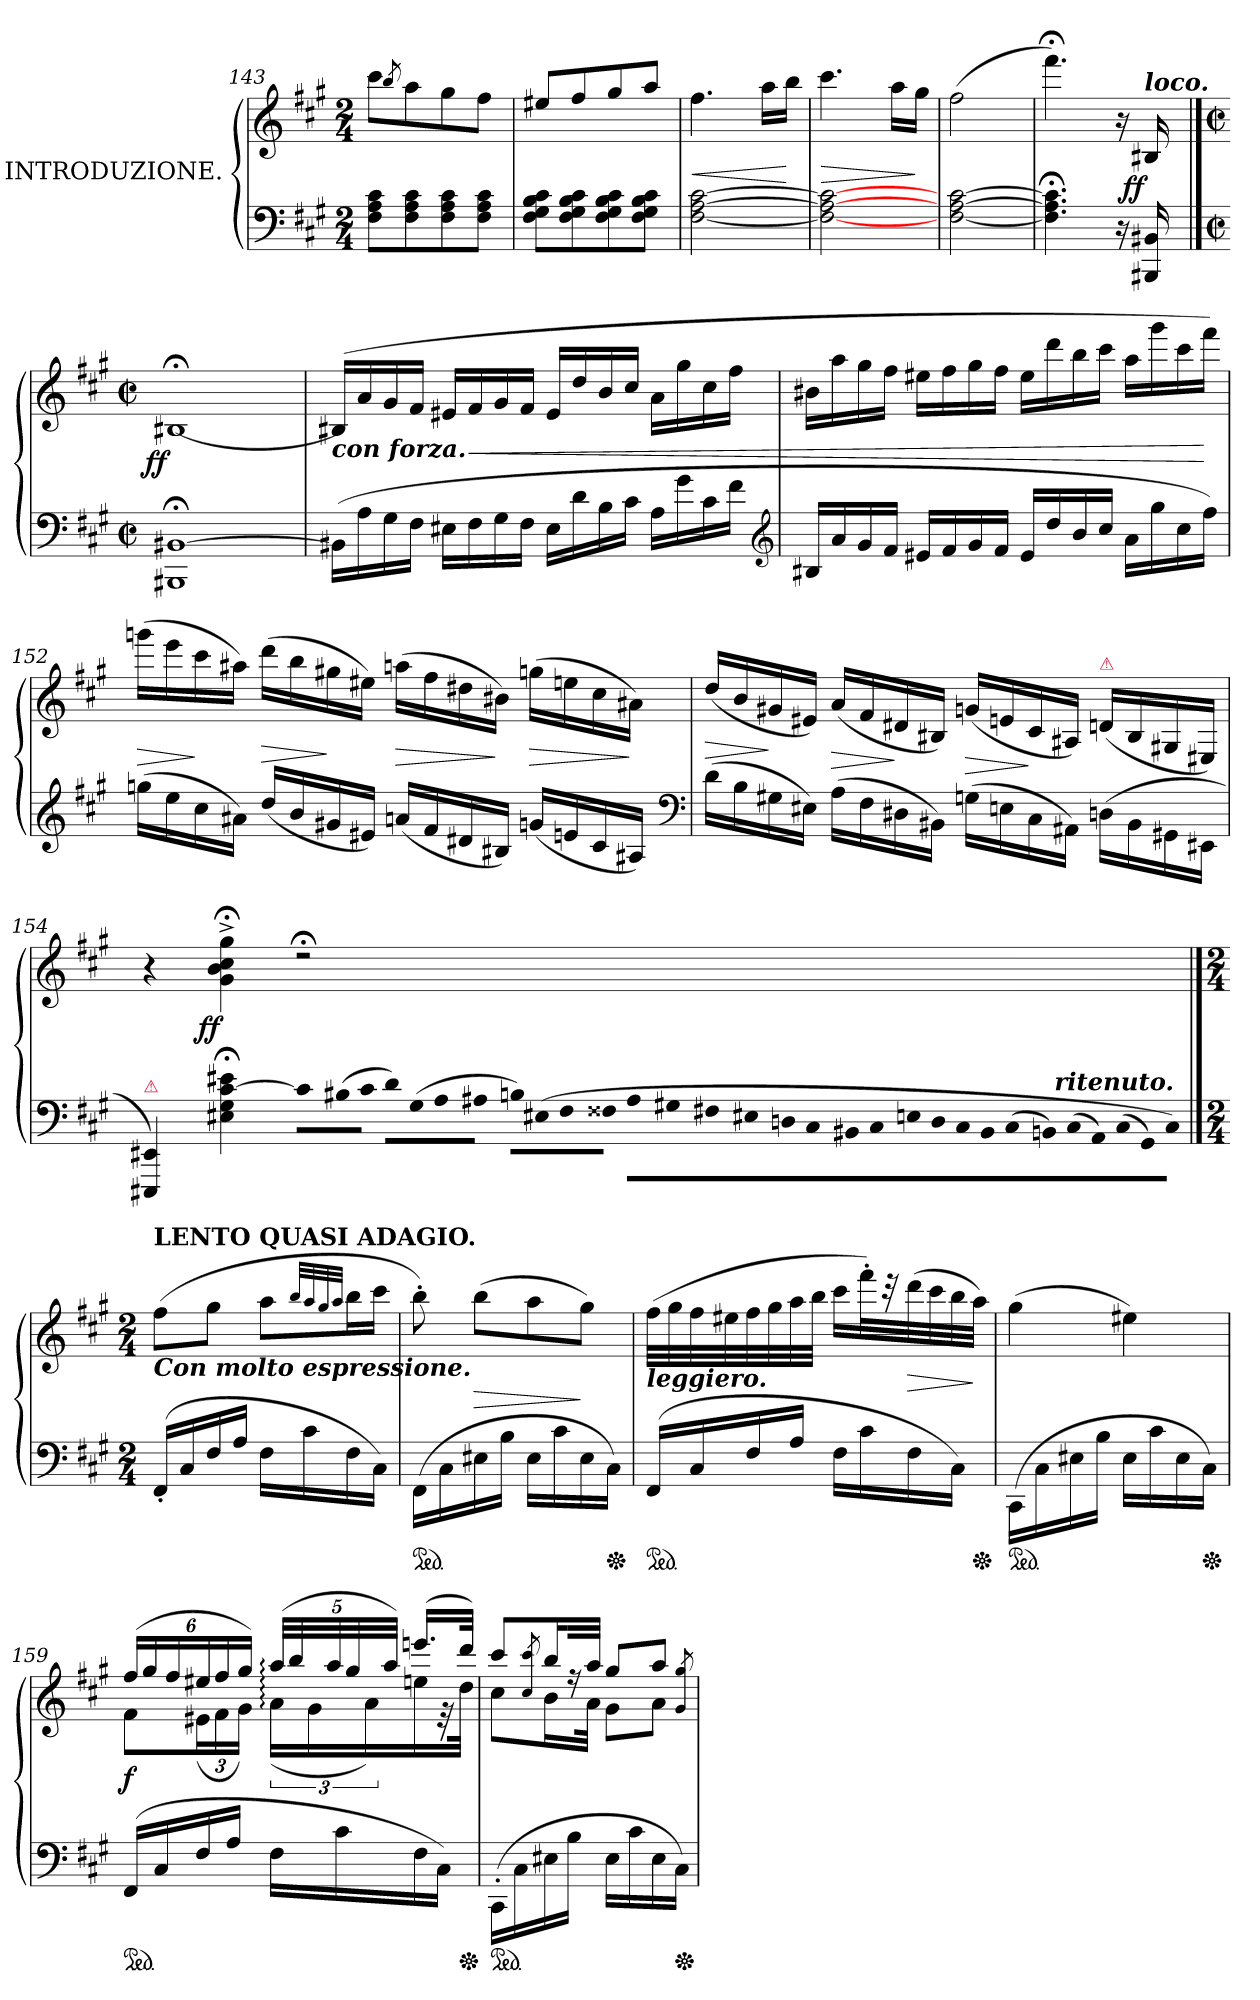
**kern	**kern	**dynam
*part1	*part1	*part1
*staff2	*staff1	*staff1/2
*I"INTRODUZIONE.	*	*
*clefF4	*clefG2	*
*k[f#c#g#]	*k[f#c#g#]	*
*A:	*A:	*
*M2/4	*M2/4	*
=143	=143	=143
8F#!\ 8A!\ 8c#!\L	8ccc#!\L	.
.	8qbb!/	.
8F#!\ 8A!\ 8c#!\	8aa!\	.
8F#! 8A! 8c#!	8gg#!	.
8F#! 8A! 8c#!J	8ff#!J	.
=144	=144	=144
8F#!\ 8G#!\ 8B!\ 8c#!\L	8ee#X!/L	.
8F#!\ 8G#!\ 8B!\ 8c#!\	8ff#!/	.
8F#! 8G#! 8B! 8c#!	8gg#!	.
8F#! 8G#! 8B! 8c#!J	8aa!J	.
=145	=145	=145
[>2F#! [>2A! [>2c#!	4.ff#!	<
.	16aa!LL	.
.	16bb!JJ	[
=146	=146	=146
2F#!_> 2A!_> 2c#!_>	4.ccc#!\	>
.	16aa!LL	.
.	16gg#!JJ	]
=147	=147	=147
[2F#! [2A! [2c#!	(>2ff#!	.
=148	=148	=148
4.F#!];< 4.A!];< 4.c#!];<	4.fff#;<!\)	.
16r	16r	.
!	!LO:TX:a:Bi:t=loco.	!
!	!	!LO:DY:rj
16BBB#X/ 16BB#X/	16B#X	ff
==149	==149	==149
*M2/2	*M2/2	*
*met(c|)	*met(c|)	*
*	*MM168	*
!	!	!LO:DY:rj
1BBB#X;< [1BB#X;<	[1B#X;<	ff
=150	=150	=150
!	!LO:TX:b:Bi:t=con forza.	!
(<16BB#XLL]	(>16B#XLL]	.
16A	16a	.
16G#	16g#	.
16F#JJ	16f#JJ	.
16E#XLL	16e#XLL	.
16F#	16f#	<
16G#	16g#	.
16F#JJ	16f#JJ	.
16E#LL	16e#LL	.
16d	16dd	.
16B	16b	.
16c#JJ	16cc#JJ	.
16ALL	16a\LL	.
16g#	16gg#\	.
16c#	16cc#\	.
16f#JJ	16ff#JJ	.
*clefG2	*	*
=151	=151	=151
16B#XLL	16b#XLL	.
16a	16aa	.
16g#	16gg#	.
16f#JJ	16ff#JJ	.
16e#XLL	16ee#XLL	.
16f#	16ff#	.
16g#	16gg#	.
16f#JJ	16ff#JJ	.
16e#LL	16ee#LL	.
16dd	16ddd	.
16b	16bb	.
16cc#JJ	16ccc#JJ	.
16aLL	16aaLL	.
16gg#	16ggg#	.
16cc#	16ccc#	.
16ff#JJ)	16fff#JJ)	[
=152	=152	=152
(>16ggnLL	(>16gggnLL	>
16ee	16eee	.
16cc#	16ccc#	]
16a#XJJ)	16aa#XJJ)	.
(<16ddLL	(>16dddLL	>
16b	16bb	.
16g#X	16gg#X	]
16e#XJJ)	16ee#XJJ)	.
(<16anLL	(>16aanLL	>
16f#	16ff#	.
16d#X	16dd#X	.
16B#XJJ)	16b#XJJ)	]
(<16gnLL	(>16ggnLL	>
16en	16een	.
16c#	16cc#	.
16A#XJJ)	16a#XJJ)	]
*clefF4	*	*
=153	=153	=153
(>16dLL	(>16ddLL	>
16B	16b	.
16G#X	16g#X	]
16E#XJJ)	16e#XJJ)	.
(>16ALL	(>16aLL	>
16F#	16f#	.
16D#X	16d#X	]
16BB#XJJ)	16B#XJJ)	.
(>16GnLL	(>16gnLL	>
16En	16en	.
16C#	16c#	]
16AA#XJJ)	16A#XJJ)	.
!	!LO:TX:a:color=crimson:t=⚠	!
(>16Dn\LL	(>16dn\LL	.
16BB#	16B#/	.
16GG#X	16G#X/	.
16EE#XJJ	16E#X/JJ)	.
=154	=154	=154
!LO:TX:a:color=crimson:t=⚠	!	!
4EEE#X 4EE#X)	4r	.
!	!	!LO:DY:rj
4E#X;< 4G#;< [4c#;< 4e#X;<	4g#;<^< 4b;<^< 4cc#;<^< 4gg#;<^<	ff
*Xtuplet	*	*
!LO:N:vis=8	!	!
24c#L]	2r;<dd	.
!LO:N:vis=16	!	!
(>48B#XL	.	.
!LO:N:vis=16	!	!
48c#JJ	.	.
!LO:N:vis=16	!	!
48dLL)	.	.
!LO:N:vis=16	!	!
(>48G#	.	.
!LO:N:vis=16	!	!
48A	.	.
!LO:N:vis=16	!	!
48A#XJJ	.	.
!LO:N:vis=16	!	!
48BnLL)	.	.
!LO:N:vis=16	!	!
(>48E#X	.	.
!LO:N:vis=16	!	!
48F#	.	.
!LO:N:vis=16	!	!
48F##XJJ	.	.
!LO:N:vis=16	!	!
76A#\LL	.	.
!LO:N:vis=16	!	!
76G#X\	.	.
!LO:N:vis=16	!	!
76F#X\	.	.
!LO:N:vis=16	!	!
76E#X\	.	.
!LO:N:vis=16	!	!
76Dn\	.	.
!LO:N:vis=16	!	!
76C#\	.	.
!LO:N:vis=16	!	!
76BB#X\	.	.
!LO:N:vis=16	!	!
76C#\	.	.
!LO:N:vis=16	!	!
76En\	.	.
!LO:N:vis=16	!	!
76D\	.	.
!LO:N:vis=16	!	!
76C#\	.	.
!LO:N:vis=16	!	!
76BB#	.	.
!LO:N:vis=16	!	!
(>76C#	.	.
!LO:N:vis=16	!	!
76BBn)	.	.
!LO:TX:a:Bi:t=ritenuto.	!	!
!LO:N:vis=16	!	!
(>76C#	.	.
!LO:N:vis=16	!	!
76AA)	.	.
!LO:N:vis=16	!	!
(>76C#	.	.
!LO:N:vis=16	!	!
76GG#)	.	.
!LO:N:vis=16	!	!
76C#JJ)	.	.
==155	==155	==155
*M2/4	*M2/4	*
*	*MM50	*
!	!LO:TX:a:B:t=LENTO QUASI ADAGIO.	!
!	!LO:TX:b:Bi:t=Con molto espressione.	!
(>16FF#'>LL	(>8ff#L	.
16C#	.	.
16F#	8gg#J	.
16AJJ	.	.
16F#LL	8aaL	.
16c#	.	.
.	32qqbb/LLL	.
.	32qqaa/	.
.	32qqgg#/	.
.	32qqaa/JJJ	.
16F#	16bbL	.
16C#JJ)	16ccc#JJ	.
=156	=156	=156
*ped	*	*
(>16FF#LL	8bb'>)	.
16C#	.	.
16E#X	(>8bbL	>
16BJJ	.	.
16E#LL	8aa	.
16c#	.	.
16E#	8gg#J)	]
*Xped	*	*
16C#JJ)	.	.
=157	=157	=157
!	!LO:TX:b:Bi:t=leggiero.	!
*ped	*	*
(>16FF#LL	(>32ff#LLL	.
.	32gg#	.
16C#	32ff#	.
.	32ee#X	.
16F#	32ff#	.
.	32gg#	.
16AJJ	32aa	.
.	32bbJJJ	.
16F#LL	16ccc#LL	.
16c#	32fff#'>L)	.
.	32r	.
16F#	(>32ddd	>
.	32ccc#	.
16C#JJ)	32bb	.
*Xped	*	*
.	32aaJJJ)	]
=158	=158	=158
*ped	*	*
(>16CC#\LL	(>4gg#	.
16C#	.	.
16E#X	.	.
16BJJ	.	.
16E#LL	4ee#X)	.
16c#	.	.
16E#	.	.
*Xped	*	*
16C#JJ)	.	.
=159	=159	=159
*	*^	*
*ped	*	*	*
(>16FF#LL	(>24ff#LL	8f#\L	f
.	24gg#	.	.
16C#	.	.	.
.	24ff#	.	.
16F#	24ee#X	(>24e#XL	.
.	24ff#	24f#	.
16AJJ	.	.	.
.	24gg#JJ)	24g#JJ)	.
16F#LL	(>40aa:LLL	(<24a:\LL	.
.	40bb	.	.
.	.	24g#	.
.	40aa	.	.
16c#	.	.	.
.	40gg#	.	.
.	.	24a)	.
.	40aaJJJ)	.	.
16F#	(>16.eeenLL	16een	.
16C#JJ)	.	32r	.
*Xped	*	*	*
.	32dddJJk)	32ddJJk	.
=160	=160	=160	=160
*ped	*	*	*
(>16CC#'>\LL	8ccc#L	8cc#L	.
16C#\	.	.	.
.	8qcc#/ 8qccc#/	.	.
16E#X	16bbL	16bL	.
!	!	!LO:N:vis=16	!
16BJJ	32ryy	32rff	.
.	32aaJJk	32aJJk	.
16E#LL	8gg#L	8g#L	.
16c#	.	.	.
16E#	8aaJ	8aJ	.
*Xped	*	*	*
16C#JJ)	.	.	.
*	*v	*v	*
.	8qg#/ 8qgg#/	.
=	=	=
*-	*-	*-
